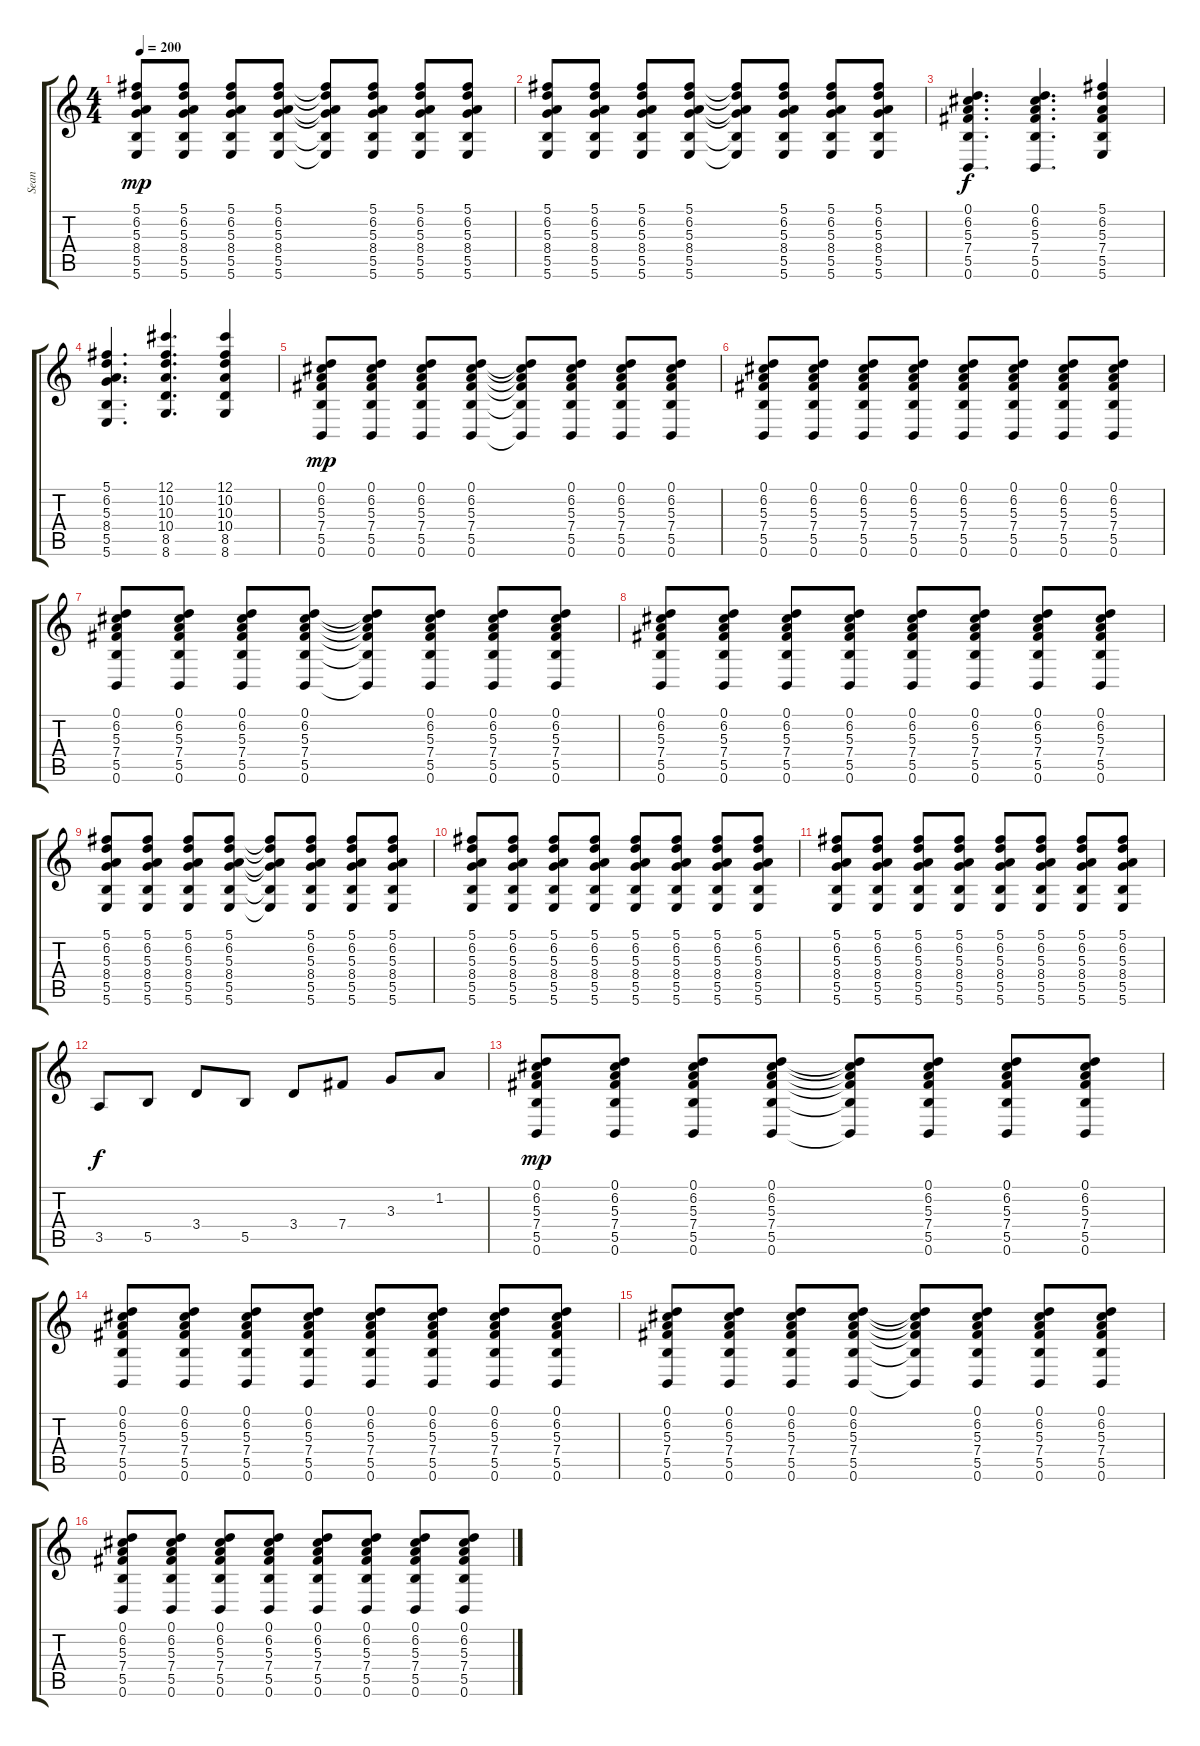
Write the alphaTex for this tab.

\track ("Sean" "Sean") {instrument overdrivenguitar}
\staff {score tabs}
\tuning (Db4 Ab3 E3 B2 Gb2 B1) {hide}
\ts (4 4)
\tempo 200
\clef g2
\ks c
(5.1 6.2 5.3 8.4 5.5 5.6).8{dy mp} (5.1 6.2 5.3 8.4 5.5 5.6).8 (5.1 6.2 5.3 8.4 5.5 5.6).8 (5.1 6.2 5.3 8.4 5.5 5.6).8 (5.1{t} 6.2{t} 5.3{t} 8.4{t} 5.5{t} 5.6{t}).8 (5.1 6.2 5.3 8.4 5.5 5.6).8 (5.1 6.2 5.3 8.4 5.5 5.6).8 (5.1 6.2 5.3 8.4 5.5 5.6).8 |
(5.1 6.2 5.3 8.4 5.5 5.6).8 (5.1 6.2 5.3 8.4 5.5 5.6).8 (5.1 6.2 5.3 8.4 5.5 5.6).8 (5.1 6.2 5.3 8.4 5.5 5.6).8 (5.1{t} 6.2{t} 5.3{t} 8.4{t} 5.5{t} 5.6{t}).8 (5.1 6.2 5.3 8.4 5.5 5.6).8 (5.1 6.2 5.3 8.4 5.5 5.6).8 (5.1 6.2 5.3 8.4 5.5 5.6).8 |
(0.1 6.2 5.3 7.4 5.5 0.6).4{d dy f} (0.1 6.2 5.3 7.4 5.5 0.6).4{d} (5.1 6.2 5.3 7.4 5.5 5.6).4 |
(5.1 6.2 5.3 8.4 5.5 5.6).4{d} (12.1 10.2 10.3 10.4 8.5 8.6).4{d} (12.1 10.2 10.3 10.4 8.5 8.6).4 |
(0.1 6.2 5.3 7.4 5.5 0.6).8{dy mp} (0.1 6.2 5.3 7.4 5.5 0.6).8 (0.1 6.2 5.3 7.4 5.5 0.6).8 (0.1 6.2 5.3 7.4 5.5 0.6).8 (0.1{t} 6.2{t} 5.3{t} 7.4{t} 5.5{t} 0.6{t}).8 (0.1 6.2 5.3 7.4 5.5 0.6).8 (0.1 6.2 5.3 7.4 5.5 0.6).8 (0.1 6.2 5.3 7.4 5.5 0.6).8 |
(0.1 6.2 5.3 7.4 5.5 0.6).8 (0.1 6.2 5.3 7.4 5.5 0.6).8 (0.1 6.2 5.3 7.4 5.5 0.6).8 (0.1 6.2 5.3 7.4 5.5 0.6).8 (0.1 6.2 5.3 7.4 5.5 0.6).8 (0.1 6.2 5.3 7.4 5.5 0.6).8 (0.1 6.2 5.3 7.4 5.5 0.6).8 (0.1 6.2 5.3 7.4 5.5 0.6).8 |
(0.1 6.2 5.3 7.4 5.5 0.6).8 (0.1 6.2 5.3 7.4 5.5 0.6).8 (0.1 6.2 5.3 7.4 5.5 0.6).8 (0.1 6.2 5.3 7.4 5.5 0.6).8 (0.1{t} 6.2{t} 5.3{t} 7.4{t} 5.5{t} 0.6{t}).8 (0.1 6.2 5.3 7.4 5.5 0.6).8 (0.1 6.2 5.3 7.4 5.5 0.6).8 (0.1 6.2 5.3 7.4 5.5 0.6).8 |
(0.1 6.2 5.3 7.4 5.5 0.6).8 (0.1 6.2 5.3 7.4 5.5 0.6).8 (0.1 6.2 5.3 7.4 5.5 0.6).8 (0.1 6.2 5.3 7.4 5.5 0.6).8 (0.1 6.2 5.3 7.4 5.5 0.6).8 (0.1 6.2 5.3 7.4 5.5 0.6).8 (0.1 6.2 5.3 7.4 5.5 0.6).8 (0.1 6.2 5.3 7.4 5.5 0.6).8 |
(5.1 6.2 5.3 8.4 5.5 5.6).8 (5.1 6.2 5.3 8.4 5.5 5.6).8 (5.1 6.2 5.3 8.4 5.5 5.6).8 (5.1 6.2 5.3 8.4 5.5 5.6).8 (5.1{t} 6.2{t} 5.3{t} 8.4{t} 5.5{t} 5.6{t}).8 (5.1 6.2 5.3 8.4 5.5 5.6).8 (5.1 6.2 5.3 8.4 5.5 5.6).8 (5.1 6.2 5.3 8.4 5.5 5.6).8 |
(5.1 6.2 5.3 8.4 5.5 5.6).8 (5.1 6.2 5.3 8.4 5.5 5.6).8 (5.1 6.2 5.3 8.4 5.5 5.6).8 (5.1 6.2 5.3 8.4 5.5 5.6).8 (5.1 6.2 5.3 8.4 5.5 5.6).8 (5.1 6.2 5.3 8.4 5.5 5.6).8 (5.1 6.2 5.3 8.4 5.5 5.6).8 (5.1 6.2 5.3 8.4 5.5 5.6).8 |
(5.1 6.2 5.3 8.4 5.5 5.6).8 (5.1 6.2 5.3 8.4 5.5 5.6).8 (5.1 6.2 5.3 8.4 5.5 5.6).8 (5.1 6.2 5.3 8.4 5.5 5.6).8 (5.1 6.2 5.3 8.4 5.5 5.6).8 (5.1 6.2 5.3 8.4 5.5 5.6).8 (5.1 6.2 5.3 8.4 5.5 5.6).8 (5.1 6.2 5.3 8.4 5.5 5.6).8 |
3.5.8{dy f} 5.5.8 3.4.8 5.5.8 3.4.8 7.4.8 3.3.8 1.2.8 |
(0.1 6.2 5.3 7.4 5.5 0.6).8{dy mp} (0.1 6.2 5.3 7.4 5.5 0.6).8 (0.1 6.2 5.3 7.4 5.5 0.6).8 (0.1 6.2 5.3 7.4 5.5 0.6).8 (0.1{t} 6.2{t} 5.3{t} 7.4{t} 5.5{t} 0.6{t}).8 (0.1 6.2 5.3 7.4 5.5 0.6).8 (0.1 6.2 5.3 7.4 5.5 0.6).8 (0.1 6.2 5.3 7.4 5.5 0.6).8 |
(0.1 6.2 5.3 7.4 5.5 0.6).8 (0.1 6.2 5.3 7.4 5.5 0.6).8 (0.1 6.2 5.3 7.4 5.5 0.6).8 (0.1 6.2 5.3 7.4 5.5 0.6).8 (0.1 6.2 5.3 7.4 5.5 0.6).8 (0.1 6.2 5.3 7.4 5.5 0.6).8 (0.1 6.2 5.3 7.4 5.5 0.6).8 (0.1 6.2 5.3 7.4 5.5 0.6).8 |
(0.1 6.2 5.3 7.4 5.5 0.6).8 (0.1 6.2 5.3 7.4 5.5 0.6).8 (0.1 6.2 5.3 7.4 5.5 0.6).8 (0.1 6.2 5.3 7.4 5.5 0.6).8 (0.1{t} 6.2{t} 5.3{t} 7.4{t} 5.5{t} 0.6{t}).8 (0.1 6.2 5.3 7.4 5.5 0.6).8 (0.1 6.2 5.3 7.4 5.5 0.6).8 (0.1 6.2 5.3 7.4 5.5 0.6).8 |
(0.1 6.2 5.3 7.4 5.5 0.6).8 (0.1 6.2 5.3 7.4 5.5 0.6).8 (0.1 6.2 5.3 7.4 5.5 0.6).8 (0.1 6.2 5.3 7.4 5.5 0.6).8 (0.1 6.2 5.3 7.4 5.5 0.6).8 (0.1 6.2 5.3 7.4 5.5 0.6).8 (0.1 6.2 5.3 7.4 5.5 0.6).8 (0.1 6.2 5.3 7.4 5.5 0.6).8
